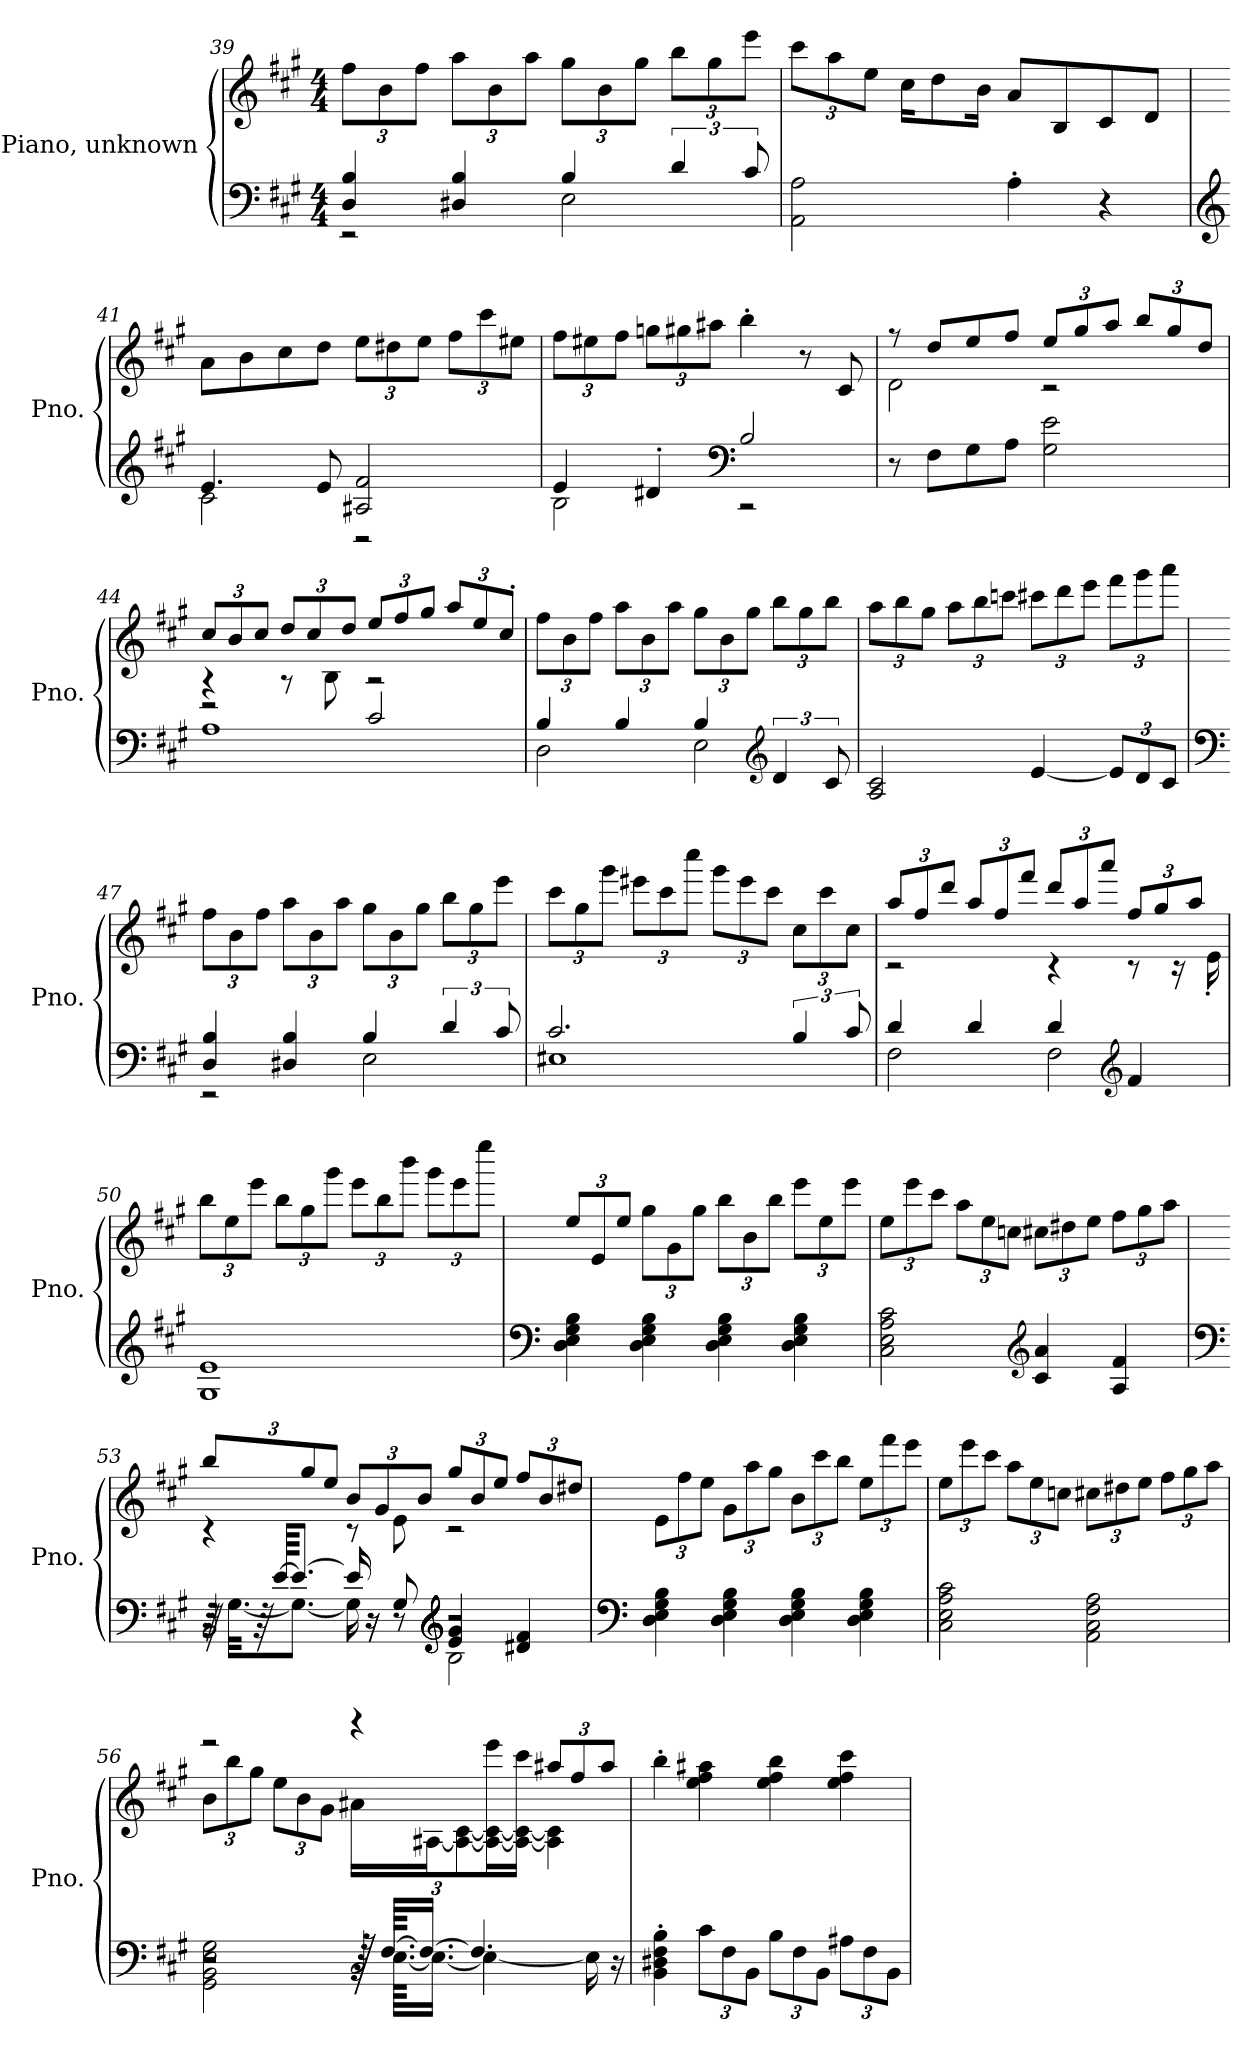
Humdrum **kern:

**kern	**kern
*part1	*part1
*staff2	*staff1
*I"Piano, unknown	*
*I'Pno.	*
*clefF4	*clefG2
*k[f#c#g#]	*k[f#c#g#]
*M4/4	*M4/4
=39	=39
*^	*
*	*	*Xbrackettup
4D/ 4B/	2r	12ff#\L
.	.	12b\
.	.	12ff#\J
4D#X/ 4B/	.	12aa\L
.	.	12b\
.	.	12aa\J
4B/	2E\	12gg#\L
.	.	12b\
.	.	12gg#\J
6d/	.	12bb\L
.	.	12gg#\
12c#/	.	12eee\J
*v	*v	*
=40	=40
2AA\ 2A\	12ccc#\L
.	12aa\
.	12ee\J
.	16cc#\KL
.	8dd\
.	16b\Jk
4A'\	8a/L
.	8B/
4r	8c#/
.	8d/J
!!LO:PB:g=z
=41	=41
*clefG2	*
*^	*
4.e/	2c#\	8a\L
.	.	8b\
.	.	8cc#\
8e/	.	8dd\J
2A#X/ 2f#/	2r	12ee\L
.	.	12dd#X\
.	.	12ee\J
.	.	12ff#\L
.	.	12ccc#\
.	.	12ee#X\J
=42	=42	=42
4e/	2B\	12ff#\L
.	.	12ee#X\
.	.	12ff#\J
4d#X'/	.	12ggn\L
.	.	12gg#X\
.	.	12aa#X\J
*clefF4	*	*
2B/	2r	4bb'\
.	.	8r
.	.	8c#/
*v	*v	*
=43	=43
*	*^
8r	8r	2d\
8F#\L	8dd/L	.
8G#\	8ee/	.
8A\J	8ff#/J	.
2G#\ 2e\	12ee/L	2r
.	12gg#/	.
.	12aa/J	.
.	12bb/L	.
.	12gg#/	.
.	12dd/J	.
!!LO:LB:g=z	!!
=44	=44	=44
*^	*	*
2r	1A	12cc#/L	4r
.	.	12b/	.
.	.	12cc#/J	.
.	.	12dd/L	8r
.	.	12cc#/	.
.	.	.	8B\
.	.	12dd/J	.
2c#/	.	12ee/L	2r
.	.	12ff#/	.
.	.	12gg#/J	.
.	.	12aa/L	.
.	.	12ee/	.
.	.	12cc#'/J	.
*	*	*v	*v
=45	=45	=45
4B/	2D\	12ff#\L
.	.	12b\
.	.	12ff#\J
4B/	.	12aa\L
.	.	12b\
.	.	12aa\J
4B/	2E\	12gg#\L
.	.	12b\
.	.	12gg#\J
*clefG2	*	*
6d/	.	12bb\L
.	.	12gg#\
12c#/	.	12bb\J
*v	*v	*
=46	=46
2A/ 2c#/	12aa\L
.	12bb\
.	12gg#\J
.	12aa\L
.	12bb\
.	12cccn\J
[4e/	12ccc#X\L
.	12ddd\
.	12eee\J
*Xbrackettup	*
12e/L]	12fff#\L
12d/	12ggg#\
12c#/J	12aaa\J
!!LO:LB:g=z
=47	=47
*clefF4	*
*^	*
4D/ 4B/	2r	12ff#\L
.	.	12b\
.	.	12ff#\J
4D#X/ 4B/	.	12aa\L
.	.	12b\
.	.	12aa\J
4B/	2E\	12gg#\L
.	.	12b\
.	.	12gg#\J
*brackettup	*	*
6d/	.	12bb\L
.	.	12gg#\
12c#/	.	12eee\J
=48	=48	=48
2.c#/	1E#X	12ccc#\L
.	.	12gg#\
.	.	12ggg#\J
.	.	12eee#X\L
.	.	12ccc#\
.	.	12cccc#\J
.	.	12ggg#\L
.	.	12eee#\
.	.	12ccc#\J
6B/	.	12cc#\L
.	.	12ccc#\
12c#/	.	12cc#\J
!!LO:LB:g=z
=49	=49	=49
*	*	*^
4d/	2F#\	12aa/L	2r
.	.	12ff#/	.
.	.	12ddd/J	.
4d/	.	12aa/L	.
.	.	12ff#/	.
.	.	12fff#/J	.
4d/	2F#\	12ddd/L	4r
.	.	12aa/	.
.	.	12aaa/J	.
*clefG2	*	*	*
4f#/	.	12ff#/L	8r
.	.	12gg#/	.
.	.	.	16r
.	.	12aa/J	.
.	.	.	16e'\
*v	*v	*	*
*	*v	*v
=50	=50
1G# 1e	12bb\L
.	12ee\
.	12eee\J
.	12bb\L
.	12gg#\
.	12ggg#\J
.	12eee\L
.	12bb\
.	12bbb\J
.	12ggg#\L
.	12eee\
.	12eeee\J
!!LO:LB:g=z
=51	=51
*clefF4	*
4D\ 4E\ 4G#\ 4B\	12ee/L
.	12e/
.	12ee/J
4D\ 4E\ 4G#\ 4B\	12gg#\L
.	12g#\
.	12gg#\J
4D\ 4E\ 4G#\ 4B\	12bb\L
.	12b\
.	12bb\J
4D\ 4E\ 4G#\ 4B\	12eee\L
.	12ee\
.	12eee\J
=52	=52
2C#\ 2E\ 2A\ 2c#\	12ee\L
.	12eee\
.	12ccc#\J
.	12aa\L
.	12ee\
.	12ccn\J
*clefG2	*
4c#/ 4a/	12cc#X\L
.	12dd#X\
.	12ee\J
4A/ 4f#/	12ff#\L
.	12gg#\
.	12aa\J
!!LO:LB:g=z
=53	=53
*clefF4	*
*^	*^
*	*^	*	*
32r	64r	2BB/	12bb/L	4r
.	[32.G#\KKL	.	.	.
64r	.	.	.	.
[64e/KKKL	.	.	.	.
8.e/J_	8.G#\J_	.	.	.
.	.	.	12gg#/	.
.	.	.	12ee/J	.
16e/]	16G#\]	.	12b/L	8r
16r	16r	.	.	.
.	.	.	12g#/	.
8G#/	8r	.	.	8e\
.	.	.	12b/J	.
*clefG2	*	*	*	*
4e/ 4g#/	2B\	2r	12gg#/L	2r
.	.	.	12b/	.
.	.	.	12ee/J	.
4d#X/ 4f#/	.	.	12ff#/L	.
.	.	.	12b/	.
.	.	.	12dd#X/J	.
*v	*v	*v	*	*
*	*v	*v
=54	=54
*clefF4	*
4D\ 4E\ 4G#\ 4B\	12e\L
.	12ff#\
.	12ee\J
4D\ 4E\ 4G#\ 4B\	12g#\L
.	12aa\
.	12gg#\J
4D\ 4E\ 4G#\ 4B\	12b\L
.	12ccc#\
.	12bb\J
4D\ 4E\ 4G#\ 4B\	12ee\L
.	12fff#\
.	12eee\J
!!LO:PB:g=z
=55	=55
2C#\ 2E\ 2A\ 2c#\	12ee\L
.	12eee\
.	12ccc#\J
.	12aa\L
.	12ee\
.	12ccn\J
2AA\ 2C#\ 2F#\ 2A\	12cc#X\L
.	12dd#X\
.	12ee\J
.	12ff#\L
.	12gg#\
.	12aa\J
=56	=56
*^	*^
*	*^	*	*
2r	2GG#\ 2BB\ 2E\ 2G#\	2r	2r	12b\L
.	.	.	.	12bb\
.	.	.	.	12gg#\J
.	.	.	.	12ee\L
.	.	.	.	12b\
.	.	.	.	12g#\J
128r	128r	2C#/	4r	24a#X\LL
[64.F#/KKLL	[64.E\KKLL	.	.	.
16.F#/JJ_	16.E\JJ_	.	.	.
.	.	.	.	[24A#X\J
.	.	.	.	12A#\_ [12c#\
4.F#/]	4E\_	.	.	.
.	.	.	.	24A#\_ 24c#\_ 24eee\L
.	.	.	.	24A#\_ 24c#\_ 24ccc#\JJ
.	.	.	12aa#X/L	4A#\] 4c#\]
.	.	.	12ff#/	.
.	16E\]	.	.	.
.	.	.	12aa#/J	.
.	16r	.	.	.
*v	*v	*v	*	*
*	*v	*v
!!LO:LB:g=z
=57	=57
4BB\' 4D#X\' 4F#\' 4B\'	4bb'\
*Xbrackettup	*
12c#\L	4ee\ 4ff#\ 4aa#X\
12F#\	.
12BB\J	.
12B\L	4ee\ 4ff#\ 4bb\
12F#\	.
12BB\J	.
12A#X\L	4ee\ 4ff#\ 4ccc#\
12F#\	.
12BB\J	.
=	=
*-	*-
